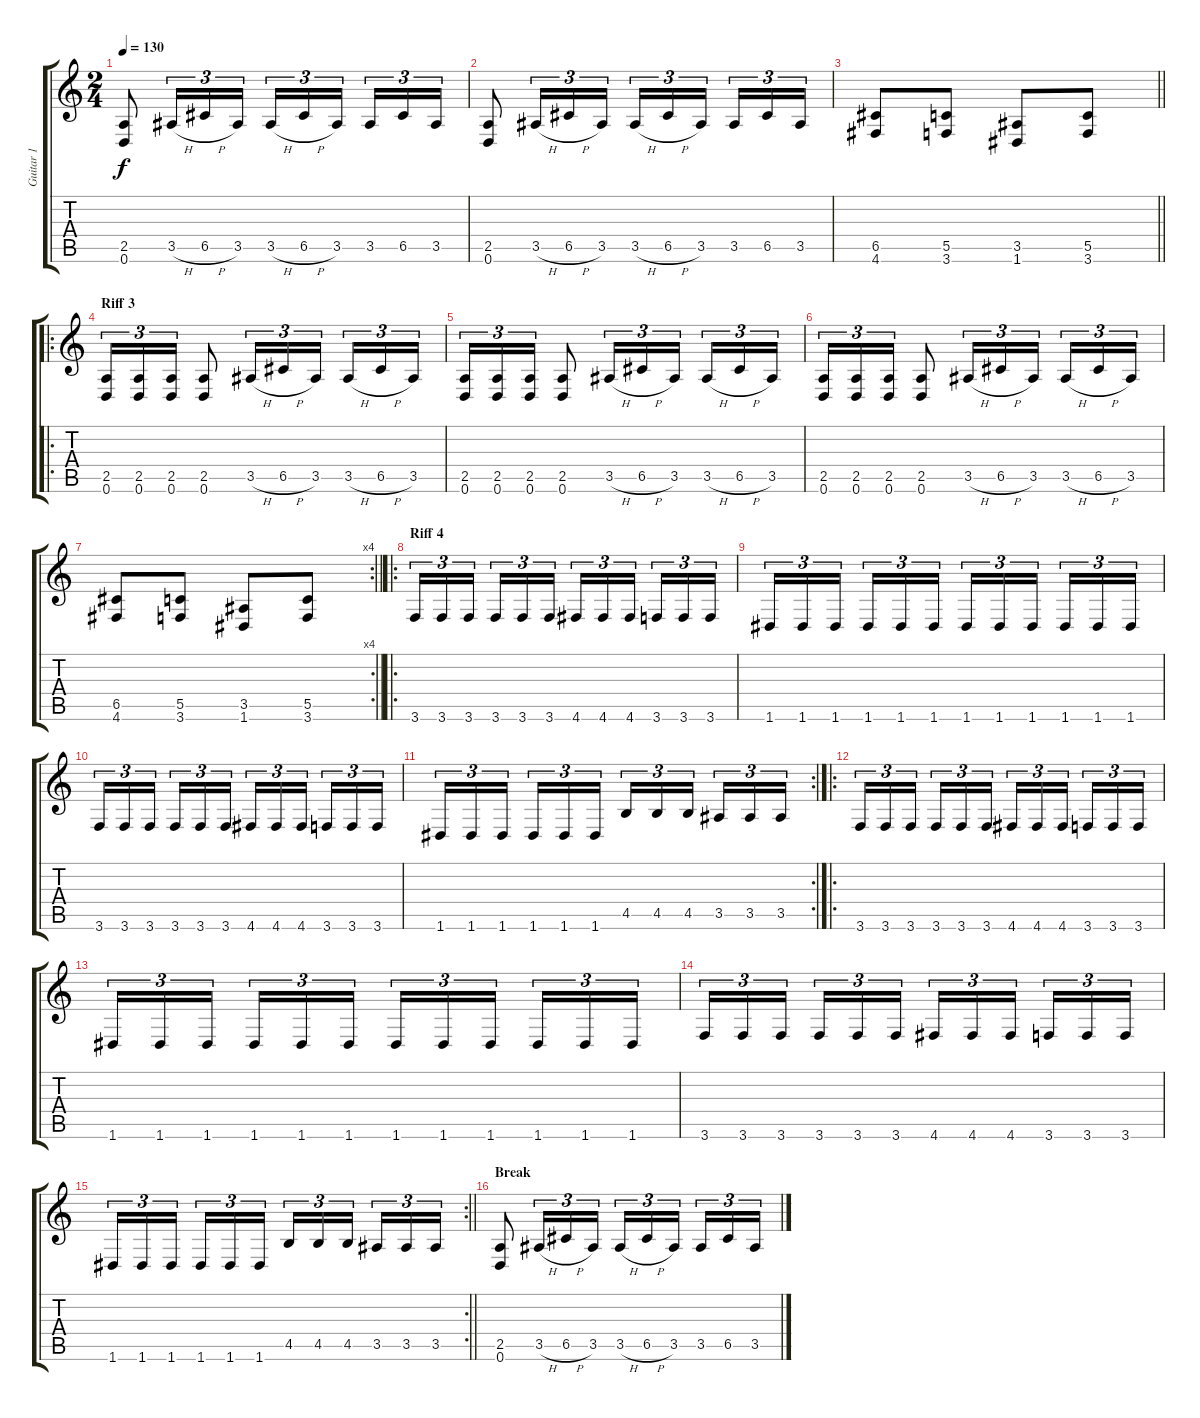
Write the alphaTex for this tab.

\track ("Guitar 1" "Guitar 1") {instrument distortionguitar}
\staff {score tabs}
\tuning (D4 A3 F3 C3 G2 D2) {hide}
\ts (2 4)
\tempo 130
\clef g2
\ks c
(2.5 0.6).8{dy f} 3.5{h}.16{tu (3 2)} 6.5{h}.16{tu (3 2)} 3.5.16{tu (3 2)} 3.5{h}.16{tu (3 2)} 6.5{h}.16{tu (3 2)} 3.5.16{tu (3 2) beam splitsecondary} 3.5.16{tu (3 2)} 6.5.16{tu (3 2)} 3.5.16{tu (3 2)} |
(2.5 0.6).8 3.5{h}.16{tu (3 2)} 6.5{h}.16{tu (3 2)} 3.5.16{tu (3 2)} 3.5{h}.16{tu (3 2)} 6.5{h}.16{tu (3 2)} 3.5.16{tu (3 2) beam splitsecondary} 3.5.16{tu (3 2)} 6.5.16{tu (3 2)} 3.5.16{tu (3 2)} |
\barLineRight lightlight
(6.5 4.6).8 (5.5 3.6).8 (3.5 1.6).8 (5.5 3.6).8 |
\ro
\section ("" "Riff 3")
(2.5 0.6).16{tu (3 2)} (2.5 0.6).16{tu (3 2)} (2.5 0.6).16{tu (3 2)} (2.5 0.6).8 3.5{h}.16{tu (3 2)} 6.5{h}.16{tu (3 2)} 3.5.16{tu (3 2) beam splitsecondary} 3.5{h}.16{tu (3 2)} 6.5{h}.16{tu (3 2)} 3.5.16{tu (3 2)} |
(2.5 0.6).16{tu (3 2)} (2.5 0.6).16{tu (3 2)} (2.5 0.6).16{tu (3 2)} (2.5 0.6).8 3.5{h}.16{tu (3 2)} 6.5{h}.16{tu (3 2)} 3.5.16{tu (3 2) beam splitsecondary} 3.5{h}.16{tu (3 2)} 6.5{h}.16{tu (3 2)} 3.5.16{tu (3 2)} |
(2.5 0.6).16{tu (3 2)} (2.5 0.6).16{tu (3 2)} (2.5 0.6).16{tu (3 2)} (2.5 0.6).8 3.5{h}.16{tu (3 2)} 6.5{h}.16{tu (3 2)} 3.5.16{tu (3 2) beam splitsecondary} 3.5{h}.16{tu (3 2)} 6.5{h}.16{tu (3 2)} 3.5.16{tu (3 2)} |
\rc 4
\barLineRight lightlight
(6.5 4.6).8 (5.5 3.6).8 (3.5 1.6).8 (5.5 3.6).8 |
\ro
\section ("" "Riff 4")
3.6.16{tu (3 2)} 3.6.16{tu (3 2)} 3.6.16{tu (3 2) beam splitsecondary} 3.6.16{tu (3 2)} 3.6.16{tu (3 2)} 3.6.16{tu (3 2)} 4.6.16{tu (3 2)} 4.6.16{tu (3 2)} 4.6.16{tu (3 2) beam splitsecondary} 3.6.16{tu (3 2)} 3.6.16{tu (3 2)} 3.6.16{tu (3 2)} |
1.6.16{tu (3 2)} 1.6.16{tu (3 2)} 1.6.16{tu (3 2) beam splitsecondary} 1.6.16{tu (3 2)} 1.6.16{tu (3 2)} 1.6.16{tu (3 2)} 1.6.16{tu (3 2)} 1.6.16{tu (3 2)} 1.6.16{tu (3 2) beam splitsecondary} 1.6.16{tu (3 2)} 1.6.16{tu (3 2)} 1.6.16{tu (3 2)} |
3.6.16{tu (3 2)} 3.6.16{tu (3 2)} 3.6.16{tu (3 2) beam splitsecondary} 3.6.16{tu (3 2)} 3.6.16{tu (3 2)} 3.6.16{tu (3 2)} 4.6.16{tu (3 2)} 4.6.16{tu (3 2)} 4.6.16{tu (3 2) beam splitsecondary} 3.6.16{tu (3 2)} 3.6.16{tu (3 2)} 3.6.16{tu (3 2)} |
\rc 2
1.6.16{tu (3 2)} 1.6.16{tu (3 2)} 1.6.16{tu (3 2) beam splitsecondary} 1.6.16{tu (3 2)} 1.6.16{tu (3 2)} 1.6.16{tu (3 2)} 4.5.16{tu (3 2)} 4.5.16{tu (3 2)} 4.5.16{tu (3 2) beam splitsecondary} 3.5.16{tu (3 2)} 3.5.16{tu (3 2)} 3.5.16{tu (3 2)} |
\ro
3.6.16{tu (3 2)} 3.6.16{tu (3 2)} 3.6.16{tu (3 2) beam splitsecondary} 3.6.16{tu (3 2)} 3.6.16{tu (3 2)} 3.6.16{tu (3 2)} 4.6.16{tu (3 2)} 4.6.16{tu (3 2)} 4.6.16{tu (3 2) beam splitsecondary} 3.6.16{tu (3 2)} 3.6.16{tu (3 2)} 3.6.16{tu (3 2)} |
1.6.16{tu (3 2)} 1.6.16{tu (3 2)} 1.6.16{tu (3 2) beam splitsecondary} 1.6.16{tu (3 2)} 1.6.16{tu (3 2)} 1.6.16{tu (3 2)} 1.6.16{tu (3 2)} 1.6.16{tu (3 2)} 1.6.16{tu (3 2) beam splitsecondary} 1.6.16{tu (3 2)} 1.6.16{tu (3 2)} 1.6.16{tu (3 2)} |
3.6.16{tu (3 2)} 3.6.16{tu (3 2)} 3.6.16{tu (3 2) beam splitsecondary} 3.6.16{tu (3 2)} 3.6.16{tu (3 2)} 3.6.16{tu (3 2)} 4.6.16{tu (3 2)} 4.6.16{tu (3 2)} 4.6.16{tu (3 2) beam splitsecondary} 3.6.16{tu (3 2)} 3.6.16{tu (3 2)} 3.6.16{tu (3 2)} |
\rc 2
\barLineRight lightlight
1.6.16{tu (3 2)} 1.6.16{tu (3 2)} 1.6.16{tu (3 2) beam splitsecondary} 1.6.16{tu (3 2)} 1.6.16{tu (3 2)} 1.6.16{tu (3 2)} 4.5.16{tu (3 2)} 4.5.16{tu (3 2)} 4.5.16{tu (3 2) beam splitsecondary} 3.5.16{tu (3 2)} 3.5.16{tu (3 2)} 3.5.16{tu (3 2)} |
\section ("" "Break")
(2.5 0.6).8 3.5{h}.16{tu (3 2)} 6.5{h}.16{tu (3 2)} 3.5.16{tu (3 2)} 3.5{h}.16{tu (3 2)} 6.5{h}.16{tu (3 2)} 3.5.16{tu (3 2) beam splitsecondary} 3.5.16{tu (3 2)} 6.5.16{tu (3 2)} 3.5.16{tu (3 2)}
